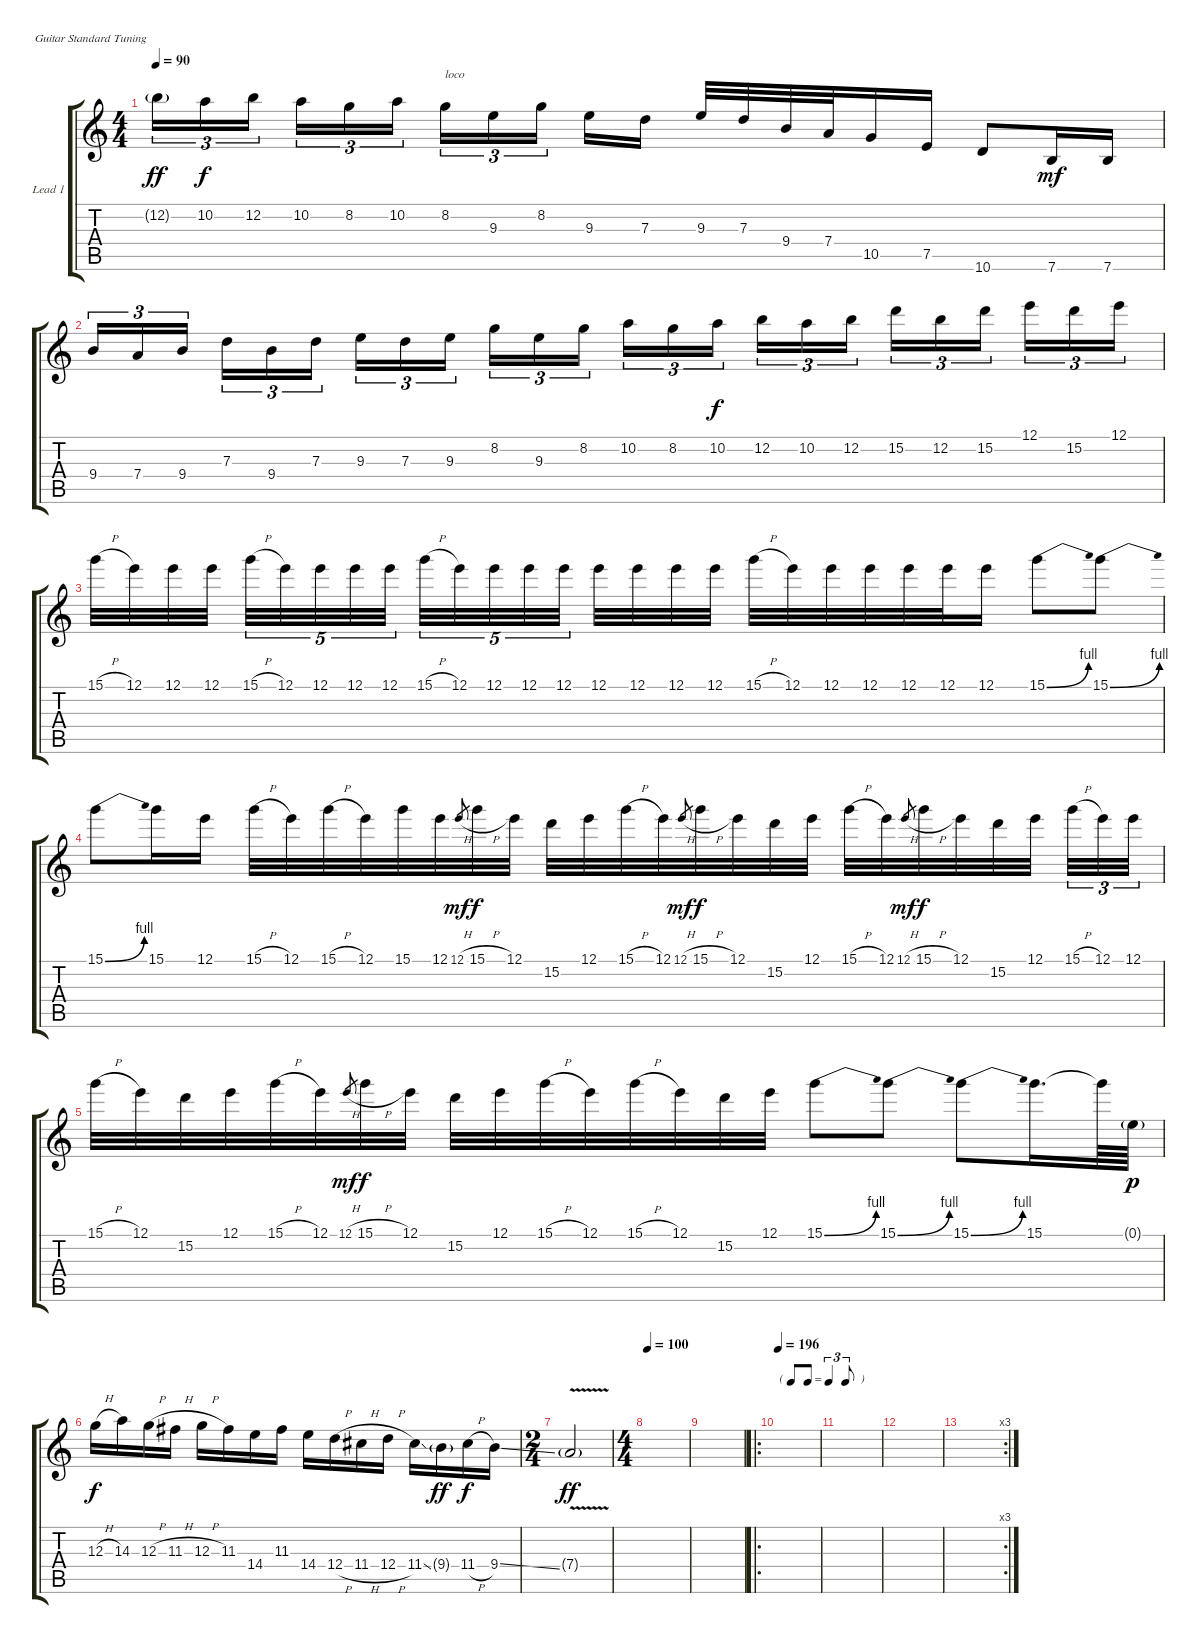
\bracketExtendMode groupsimilarinstruments
\firstSystemTrackNameOrientation horizontal
\otherSystemsTrackNameOrientation horizontal
\track ("Guitar Lead 1" "Lead 1") {instrument overdrivenguitar}
\staff {score tabs}
\tuning (E4 B3 G3 D3 A2 E2)
\ts (4 4)
\tempo 90
\clef g2
\ks c
12.2{g}.16{tu (3 2) dy ff} 10.2.16{tu (3 2) dy f} 12.2.16{tu (3 2)} 10.2.16{tu (3 2)} 8.2.16{tu (3 2)} 10.2.16{tu (3 2)} 8.2.16{tu (3 2) txt "loco"} 9.3.16{tu (3 2)} 8.2.16{tu (3 2)} 9.3.16 7.3.16 9.3.32 7.3.32 9.4.32 7.4.32 10.5.16 7.5.16 10.6.8 7.6.16{dy mf} 7.6.16 |
9.4.16{tu (3 2)} 7.4.16{tu (3 2)} 9.4.16{tu (3 2)} 7.3.16{tu (3 2)} 9.4.16{tu (3 2)} 7.3.16{tu (3 2)} 9.3.16{tu (3 2)} 7.3.16{tu (3 2)} 9.3.16{tu (3 2)} 8.2.16{tu (3 2)} 9.3.16{tu (3 2)} 8.2.16{tu (3 2)} 10.2.16{tu (3 2)} 8.2.16{tu (3 2)} 10.2.16{tu (3 2) dy f} 12.2.16{tu (3 2)} 10.2.16{tu (3 2)} 12.2.16{tu (3 2)} 15.2.16{tu (3 2)} 12.2.16{tu (3 2)} 15.2.16{tu (3 2)} 12.1.16{tu (3 2)} 15.2.16{tu (3 2)} 12.1.16{tu (3 2)} |
15.1{h}.32 12.1.32 12.1.32 12.1.32 15.1{h}.32{tu (5 4)} 12.1.32{tu (5 4)} 12.1.32{tu (5 4)} 12.1.32{tu (5 4)} 12.1.32{tu (5 4)} 15.1{h}.32{tu (5 4)} 12.1.32{tu (5 4)} 12.1.32{tu (5 4)} 12.1.32{tu (5 4)} 12.1.32{tu (5 4)} 12.1.32 12.1.32 12.1.32 12.1.32 15.1{h}.32 12.1.32 12.1.32 12.1.32 12.1.32 12.1.32 12.1.16 15.1{be (bend 0 0 60 4)}.8 15.1{be (bend 0 0 60 4)}.8 |
15.1{be (bend 0 0 60 4)}.8 15.1.16 12.1.16 15.1{h}.32 12.1.32 15.1{h}.32 12.1.32 15.1.32 12.1.32 12.1{h}.8{gr dy mf} 15.1{h}.32{dy f} 12.1.32 15.2.32 12.1.32 15.1{h}.32 12.1.32 12.1{h}.8{gr dy mf} 15.1{h}.32{dy f} 12.1.32 15.2.32 12.1.32 15.1{h}.32 12.1.32 12.1{h}.8{gr dy mf} 15.1{h}.32{dy f} 12.1.32 15.2.32 12.1.32 15.1{h}.32{tu (3 2)} 12.1.32{tu (3 2)} 12.1.32{tu (3 2)} |
15.1{h}.32 12.1.32 15.2.32 12.1.32 15.1{h}.32 12.1.32 12.1{h}.8{gr dy mf} 15.1{h}.32{dy f} 12.1.32 15.2.32 12.1.32 15.1{h}.32 12.1.32 15.1{h}.32 12.1.32 15.2.32 12.1.32 15.1{be (bend 0 0 60 4)}.8 15.1{be (bend 0 0 60 4)}.8 15.1{be (bend 0 0 60 4)}.8 15.1.16{d} 15.1{t}.64 0.1{g}.64{dy p} |
12.3{h}.16{dy f} 14.3.16 12.3{h}.16 11.3{h}.16 12.3{h}.16 11.3.16 14.4.16 11.3.16 14.4.16 12.4{h}.16 11.4{h}.16 12.4{h}.16 11.4{ss}.16 9.4{g}.16{dy ff} 11.4{h}.16{dy f} 9.4{ss}.16 |
\ts (2 4)
\beaming (8 2 2)
7.4{v g}.2{dy ff} |
\ts (4 4)
\beaming (8 2 2 2 2)
\tempo 100
|
|
\ro
\tf triplet8th
\tempo 196
|
|
|
\rc 3
